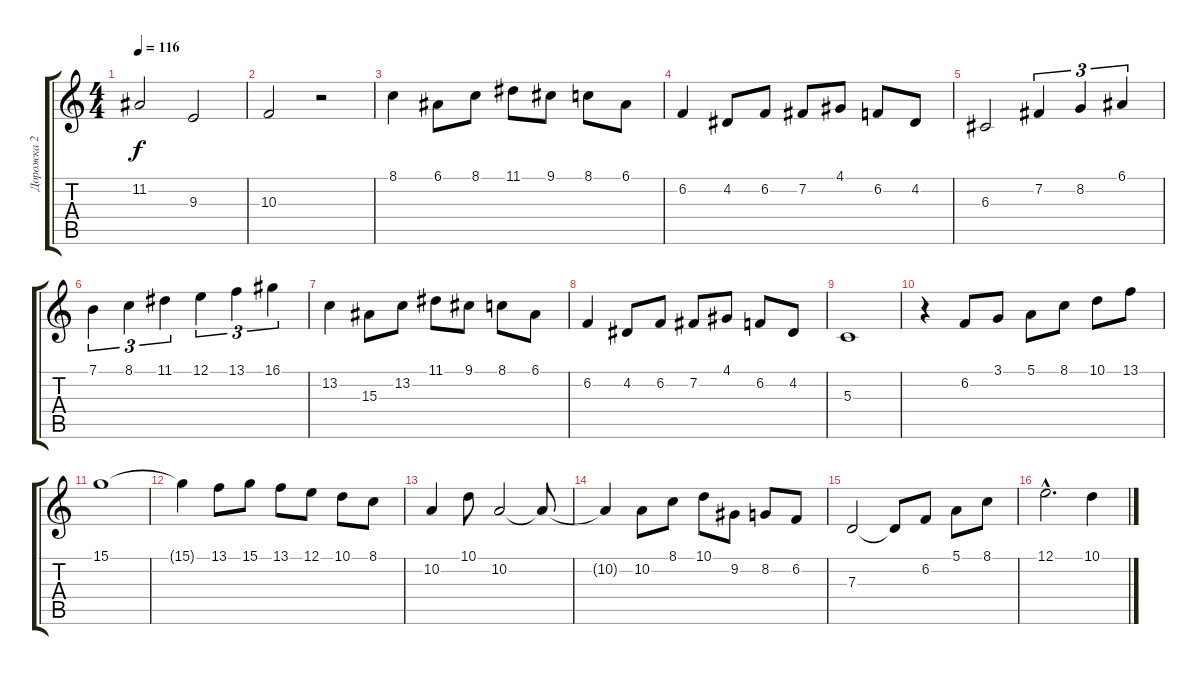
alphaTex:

\track ("Дорожка 2" "Дорожка 2") {instrument altosax}
\staff {score tabs}
\tuning (E4 B3 G3 D3 A2 E2) {hide}
\ts (4 4)
\tempo 116
\clef g2
\ks c
11.2.2{dy f} 9.3.2 |
10.3.2 r.2 |
8.1.4 6.1.8 8.1.8 11.1.8 9.1.8 8.1.8 6.1.8 |
6.2.4 4.2.8 6.2.8 7.2.8 4.1.8 6.2.8 4.2.8 |
6.3.2 7.2.4{tu (3 2)} 8.2.4{tu (3 2)} 6.1.4{tu (3 2)} |
7.1.4{tu (3 2)} 8.1.4{tu (3 2)} 11.1.4{tu (3 2)} 12.1.4{tu (3 2)} 13.1.4{tu (3 2)} 16.1.4{tu (3 2)} |
13.2.4 15.3.8 13.2.8 11.1.8 9.1.8 8.1.8 6.1.8 |
6.2.4 4.2.8 6.2.8 7.2.8 4.1.8 6.2.8 4.2.8 |
5.3.1 |
r.4 6.2.8 3.1.8 5.1.8 8.1.8 10.1.8 13.1.8 |
15.1.1 |
15.1{t}.4 13.1.8 15.1.8 13.1.8 12.1.8 10.1.8 8.1.8 |
10.2.4 10.1.8 10.2.2 10.2{t}.8 |
10.2{t}.4 10.2.8 8.1.8 10.1.8 9.2.8 8.2.8 6.2.8 |
7.3.2 7.3{t}.8 6.2.8 5.1.8 8.1.8 |
12.1{hac}.2{d} 10.1.4
